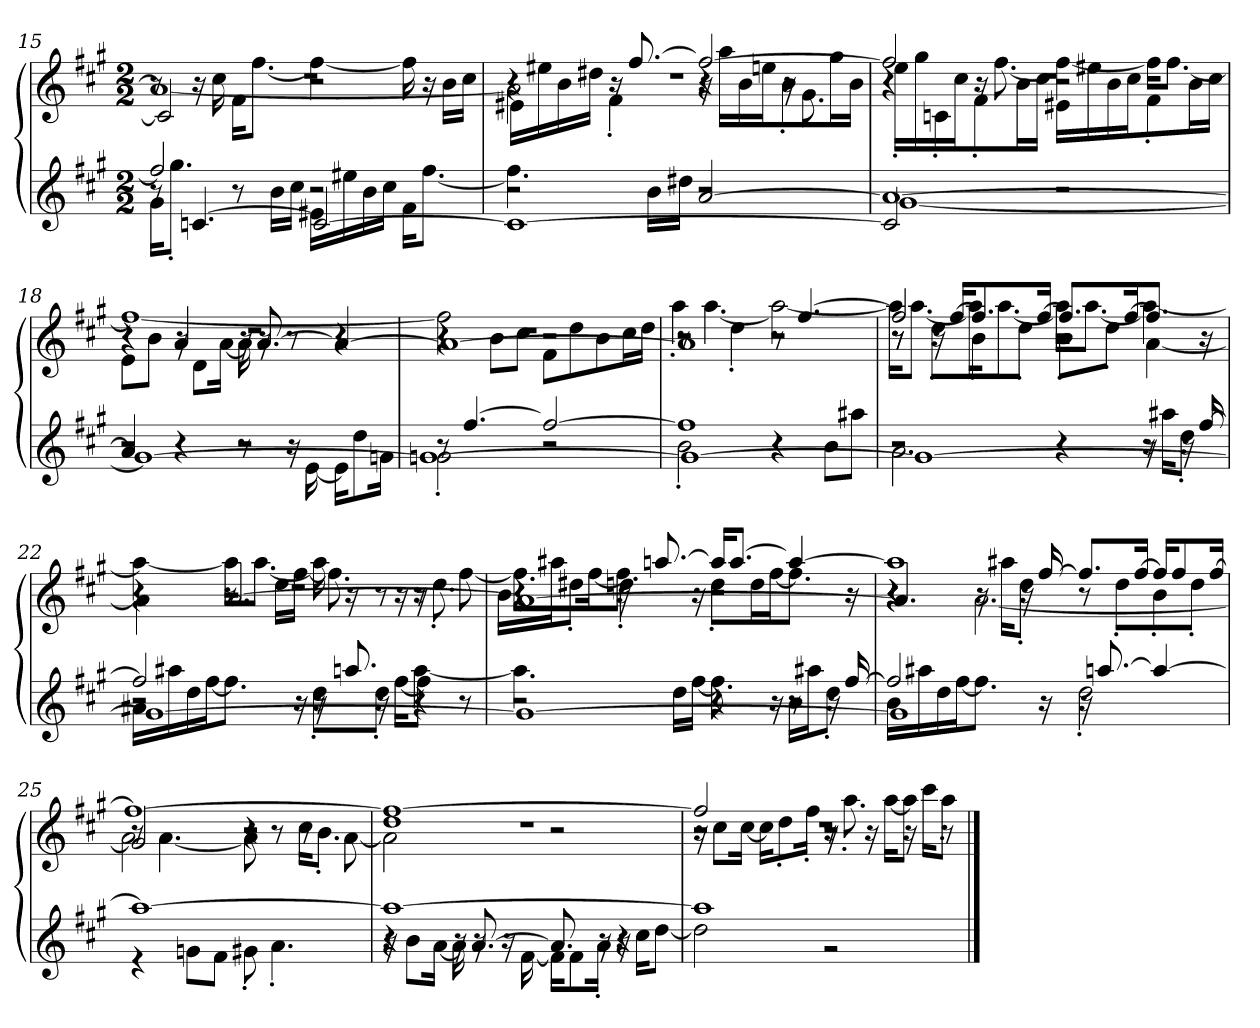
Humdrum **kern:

**kern	**kern
*part1	*part1
*staff2	*staff1
*clefG2	*clefG2
*k[f#c#g#]	*k[f#c#g#]
*M2/2	*M2/2
=15	=15
*^	*^
*	*^	*	*^
*	*	*	*	*	*^
2ff#]	16g#KL	8r	1r	1a_	2c]	8r
.	8.gg#'J	.	.	.	.	.
.	.	[4.cn	.	.	.	16r
.	.	.	.	.	.	16cc#
.	8r	.	.	.	.	16f#KL
.	.	.	.	.	.	[8.ff#J
.	16bLL	.	.	.	.	.
.	16cc#JJ	.	.	.	.	.
2r	16e#XLL	2c_	.	.	2r	4ff#_
.	16ee#X	.	.	.	.	.
.	16b	.	.	.	.	.
.	16cc#JJ	.	.	.	.	.
.	16f#KL	.	.	.	.	16ff#]
.	[8.ff#J	.	.	.	.	16r
.	.	.	.	.	.	16bLL
.	.	.	.	.	.	16cc#JJ
!!LO:PB:g=z	!!	!!	!!
=16	=16	=16	=16	=16	=16	=16
2r	4.ff#]	1c_	1r	2a]	4r	16e#XLL
.	.	.	.	.	.	16ee#X
.	.	.	.	.	.	16b
.	.	.	.	.	.	16dd#XJJ
.	.	.	.	.	16r	4f#'
.	.	.	.	.	[8.ff#	.
.	16bLL	.	.	.	.	.
.	16dd#XJJ	.	.	.	.	.
[2a	2r	.	.	4r	2ff#_	16r
.	.	.	.	.	.	16aaLL
.	.	.	.	.	.	16b
.	.	.	.	.	.	16eenJ
.	.	.	.	16r	.	8b'
.	.	.	.	8.g#	.	.
.	.	.	.	.	.	16gg#L
.	.	.	.	.	.	16bJJ
=17	=17	=17	=17	=17	=17	=17
1a_	[1g#	2c]	1r	4r	2ff#]	16ee'LL
.	.	.	.	.	.	16gg#
.	.	.	.	.	.	16cn'
.	.	.	.	.	.	16cc#J
.	.	.	.	16r	.	8f#'
.	.	.	.	[8.ff#	.	.
.	.	.	.	.	.	16bL
.	.	.	.	.	.	16cc#JJ
.	.	2r	.	4ff#_	2r	16e#XLL
.	.	.	.	.	.	16ee#X
.	.	.	.	.	.	16b
.	.	.	.	.	.	16cc#J
.	.	.	.	16ff#KL]	.	8f#'
.	.	.	.	[8.ff#J	.	.
.	.	.	.	.	.	16bL
.	.	.	.	.	.	16cc#JJ
!!LO:LB:g=z	!!	!!	!!
=18	=18	=18	=18	=18	=18	=18
4a]	2r	1g#_	1r	1ff#_	4r	8eL
.	.	.	.	.	.	8bJ
4r	.	.	.	.	4a	16r
.	.	.	.	.	.	8dL
.	.	.	.	.	.	[16aJk
2r	8r	.	.	.	16r	16a]
.	.	.	.	.	[8.a	16r
.	16r	.	.	.	.	8r
.	[16e	.	.	.	.	.
.	16eKL]	.	.	.	4a_	4r
.	8dd	.	.	.	.	.
.	16gnJk	.	.	.	.	.
=19	=19	=19	=19	=19	=19	=19
8r	2gn'	1g#_	1r	2ff#]	1a_	4r
[4.ff#	.	.	.	.	.	.
.	.	.	.	.	.	8bL
.	.	.	.	.	.	8cc#J
2ff#_	2r	.	.	2r	.	8f#L
.	.	.	.	.	.	8dd
.	.	.	.	.	.	8b
.	.	.	.	.	.	16cc#L
.	.	.	.	.	.	16ddJJ
=20	=20	=20	=20	=20	=20	=20
1ff#]	2b'	1g#_	2r	8r	1a]	4aa'
.	.	.	.	[4.aa	.	.
.	.	.	.	.	.	4dd'
.	4r	.	8r	2aa_	.	2r
.	.	.	[4.ff#	.	.	.
.	8bL	.	.	.	.	.
.	8aa#XJ	.	.	.	.	.
!!LO:LB:g=z	!!	!!	!!
=21	=21	=21	=21	=21	=21	=21
2r	2.a	1g#_	2ff#]	16aaKL]	8r	8r
.	.	.	.	[8.aaJ	.	.
.	.	.	.	.	16r	8dd'L
.	.	.	.	.	[16ff#KL	.
.	.	.	.	16aaKL]	8.ff#]	8b'
.	.	.	.	[8.aaJ	.	.
.	.	.	.	.	.	8dd'J
.	.	.	.	.	[16ff#Jk	.
4r	.	.	2r	16aaKL]	8.ff#L]	8b'L
.	.	.	.	[8.aaJ	.	.
.	.	.	.	.	.	8dd'J
.	.	.	.	.	[16ff#k	.
8r	16r	.	.	4aa_	8.ff#J]	[4a
.	16aa#XKL	.	.	.	.	.
16r	8dd'J	.	.	.	.	.
[16ff#	.	.	.	.	16r	.
=22	=22	=22	=22	=22	=22	=22
*	*	*^	*	*	*	*
2ff#]	16a#XLL	1g#_	2r	1r	4aa_	4r	4a]
.	16aa#X	.	.	.	.	.	.
.	16dd	.	.	.	.	.	.
.	[16ff#J	.	.	.	.	.	.
.	8.ff#J]	.	.	.	16aaKL]	[2.a	8r
.	.	.	.	.	[8.aaJ	.	.
.	.	.	.	.	.	.	16ddLL
.	16r	.	.	.	.	.	[16ff#JJ
16r	8dd'L	.	8r	.	16aa]	.	8.ff#]
8.aan	.	.	.	.	16r	.	.
.	8dd'J	.	16r	.	8r	.	.
.	.	.	[16ff#KL	.	.	.	16r
4r	[4aa	.	8ff#J]	.	8r	.	16r
.	.	.	.	.	.	.	8.dd'
.	.	.	8r	.	[8ff#	.	.
*	*	*v	*v	*	*	*	*
!!LO:LB:g=z	!!	!!	!!
=23	=23	=23	=23	=23	=23	=23
2r	4.aa]	1g#_	4r	8.ff#L]	1a_	16bLL
.	.	.	.	.	.	16aa#XJ
.	.	.	.	.	.	8dd#X'J
.	.	.	.	[16ff#k	.	.
.	.	.	16r	8.ff#J]	.	4ddn'
.	.	.	[8.aan	.	.	.
.	16ddLL	.	.	.	.	.
.	[16ff#JJ	.	.	16r	.	.
4r	8.ff#]	.	16aaKL]	2r	.	8dd'L
.	.	.	[8.aaJ	.	.	.
.	.	.	.	.	.	16ddL
.	16r	.	.	.	.	[16ff#J
8r	16bLL	.	4aa_	.	.	8.ff#J]
.	16aa#XJ	.	.	.	.	.
16r	8dd'J	.	.	.	.	.
[16ff#	.	.	.	.	.	16r
=24	=24	=24	=24	=24	=24	=24
2ff#]	16bLL	1g#]	1aa]	4r	4.a]	4r
.	16aa#X	.	.	.	.	.
.	16dd	.	.	.	.	.
.	[16ff#J	.	.	.	.	.
.	8.ff#J]	.	.	[2.a	.	16r
.	.	.	.	.	.	16aa#XKL
.	.	.	.	.	16r	8dd'J
.	16r	.	.	.	[16ff#	.
16r	2dd'	.	.	.	8.ff#L]	8r
[8.aan	.	.	.	.	.	.
.	.	.	.	.	.	8dd'L
.	.	.	.	.	[16ff#Jk	.
4aa_	.	.	.	.	16ff#KL]	8b'
.	.	.	.	.	8ff#	.
.	.	.	.	.	.	8dd'J
.	.	.	.	.	[16ff#Jk	.
*	*v	*v	*	*	*	*
!!LO:LB:g=z	!!	!!	!!
=25	=25	=25	=25	=25	=25
1aa_	4r	2g#	2a]	1ff#_	8r
.	.	.	.	.	[4.a
.	8gnL	.	.	.	.
.	8f#J	.	.	.	.
.	8g#X'	2r	4r	.	8a]
.	4.a'	.	.	.	8r
.	.	.	8r	.	16cc#KL
.	.	.	.	.	8.b'J
.	.	.	[8a	.	.
=26	=26	=26	=26	=26	=26
*	*^	*	*	*	*
1aa_	16r	4r	1r	2a]	1ff#_	1dd
.	8bL	.	.	.	.	.
.	[16aJk	.	.	.	.	.
.	16a]	16r	.	.	.	.
.	16r	[8.a	.	.	.	.
.	16r	.	.	.	.	.
.	[16f#	.	.	.	.	.
.	16f#KL]	8.a]	.	2r	.	.
.	8f#	.	.	.	.	.
.	16a'Jk	16r	.	.	.	.
.	16r	4r	.	.	.	.
.	16cc#KL	.	.	.	.	.
.	[8ddJ	.	.	.	.	.
*	*v	*v	*	*	*	*
=27	=27	=27	=27	=27	=27
1aa]	2dd]	1r	2r	2ff#]	16r
.	.	.	.	.	8cc#L
.	.	.	.	.	[16cc#Jk
.	.	.	.	.	16cc#KL]
.	.	.	.	.	8dd'
.	.	.	.	.	16ff#'Jk
.	2r	.	8r	2r	16r
.	.	.	.	.	8.aa'
.	.	.	16r	.	.
.	.	.	[16aaKL	.	.
.	.	.	8aaJ]	.	16r
.	.	.	.	.	16ccc#KL
.	.	.	8r	.	8aa'J
*v	*v	*	*	*	*
*	*v	*v	*v	*v
==	==
*-	*-
